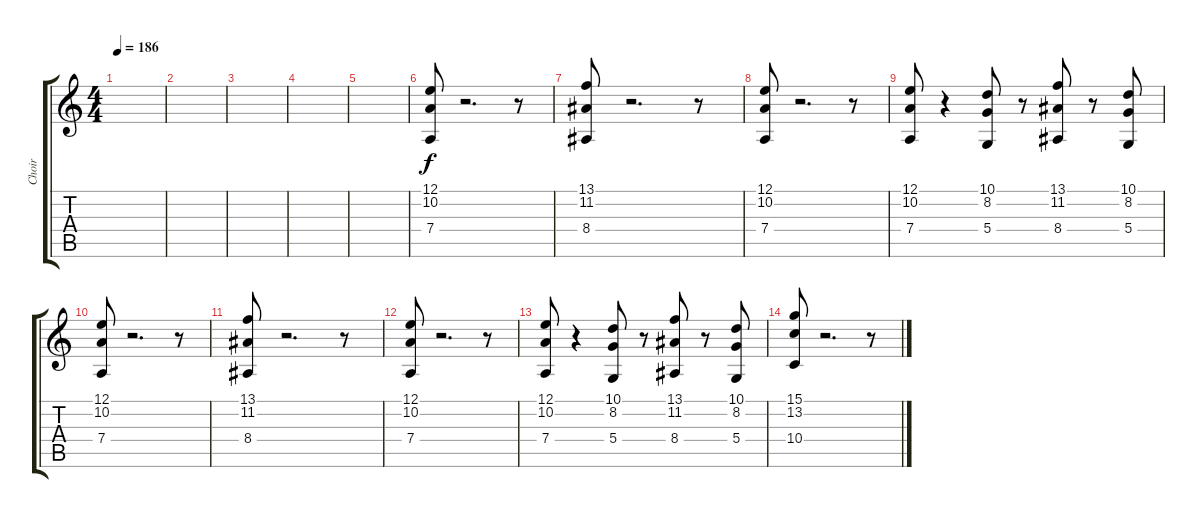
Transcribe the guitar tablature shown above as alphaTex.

\track ("Choir" "Choir") {instrument choiraahs}
\staff {score tabs}
\tuning (E4 B3 G3 D3 A2 E2) {hide}
\ts (4 4)
\tempo 186
\clef g2
\ks c
|
|
|
|
|
(12.1 10.2 7.4).8{balance 8 instrument choiraahs} r.2{d} r.8 |
(13.1 11.2 8.4).8 r.2{d} r.8 |
(12.1 10.2 7.4).8 r.2{d} r.8 |
(12.1 10.2 7.4).8 r.4 (10.1 8.2 5.4).8 r.8 (13.1 11.2 8.4).8 r.8 (10.1 8.2 5.4).8 |
(12.1 10.2 7.4).8 r.2{d} r.8 |
(13.1 11.2 8.4).8 r.2{d} r.8 |
(12.1 10.2 7.4).8 r.2{d} r.8 |
(12.1 10.2 7.4).8 r.4 (10.1 8.2 5.4).8 r.8 (13.1 11.2 8.4).8 r.8 (10.1 8.2 5.4).8 |
(15.1 13.2 10.4).8 r.2{d} r.8
